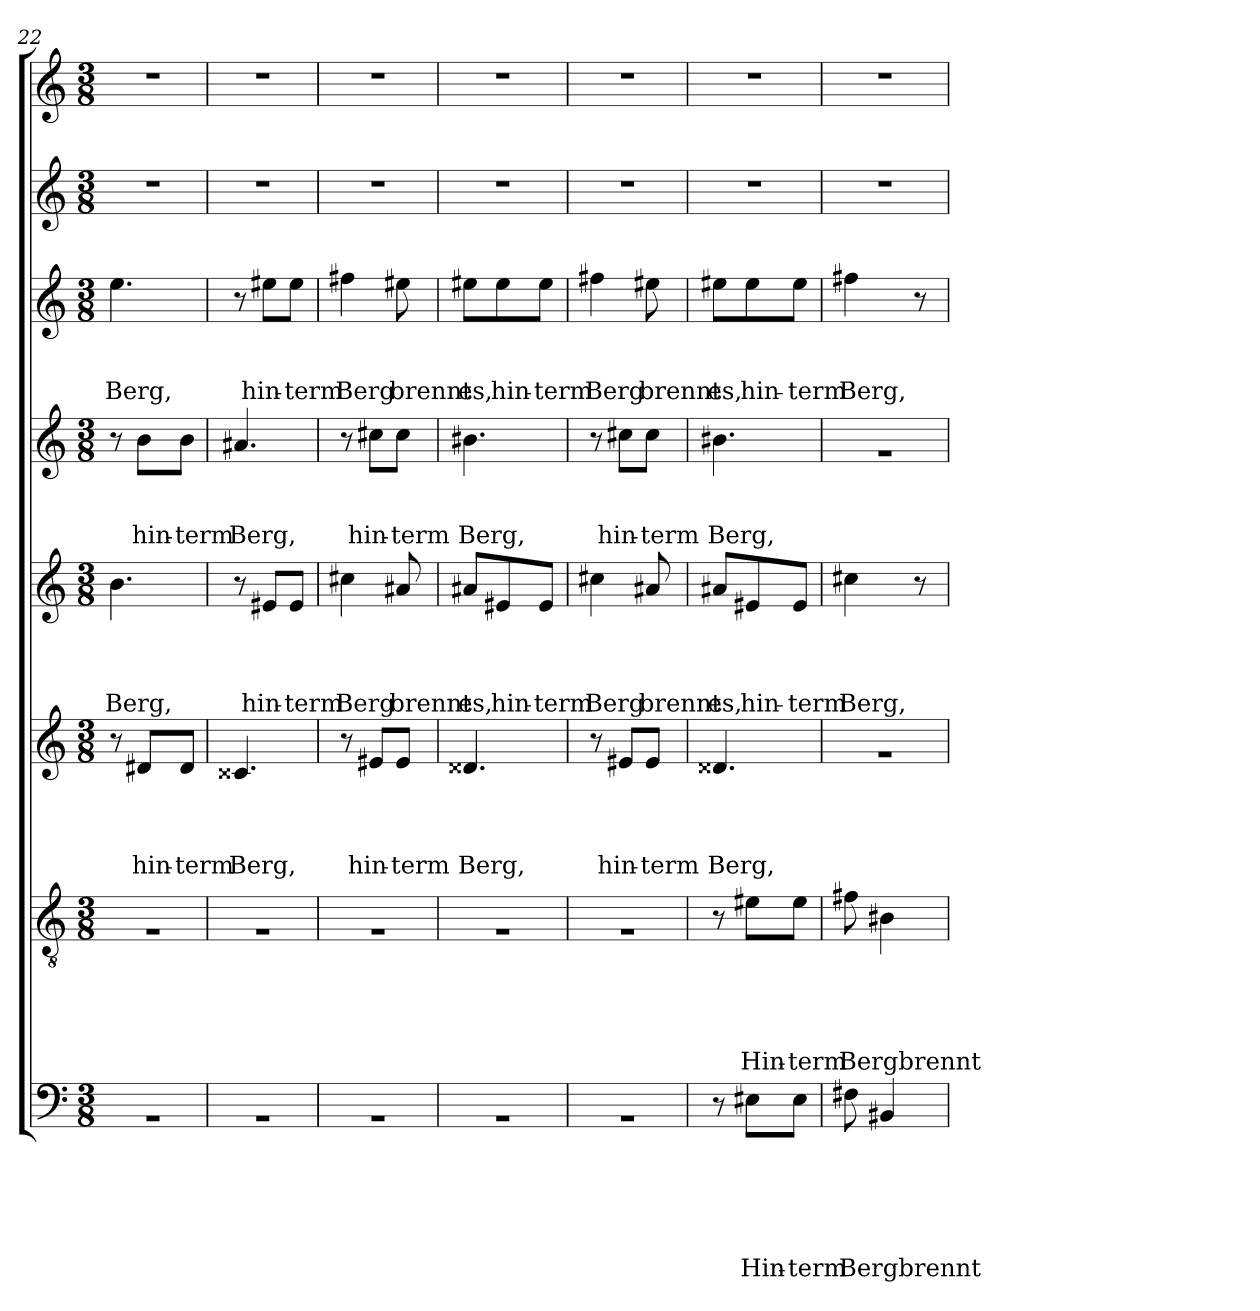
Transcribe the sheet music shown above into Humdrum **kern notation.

**kern	**text	**text	**text	**text	**text	**text	**kern	**text	**text	**text	**text	**text	**kern	**text	**text	**text	**text	**kern	**text	**text	**text	**text	**kern	**text	**text	**text	**kern	**text	**text	**text	**kern	**kern
*part8	*part8	*part8	*part8	*part8	*part8	*part8	*part7	*part7	*part7	*part7	*part7	*part7	*part6	*part6	*part6	*part6	*part6	*part5	*part5	*part5	*part5	*part5	*part4	*part4	*part4	*part4	*part3	*part3	*part3	*part3	*part2	*part1
*staff8	*staff8	*staff8	*staff8	*staff8	*staff8	*staff8	*staff7	*staff7	*staff7	*staff7	*staff7	*staff7	*staff6	*staff6	*staff6	*staff6	*staff6	*staff5	*staff5	*staff5	*staff5	*staff5	*staff4	*staff4	*staff4	*staff4	*staff3	*staff3	*staff3	*staff3	*staff2	*staff1
*clefF4	*	*	*	*	*	*	*clefGv2	*	*	*	*	*	*clefG2	*	*	*	*	*clefG2	*	*	*	*	*clefG2	*	*	*	*clefG2	*	*	*	*clefG2	*clefG2
*k[]	*	*	*	*	*	*	*k[]	*	*	*	*	*	*k[]	*	*	*	*	*k[]	*	*	*	*	*k[]	*	*	*	*k[]	*	*	*	*k[]	*k[]
*C:	*	*	*	*	*	*	*C:	*	*	*	*	*	*C:	*	*	*	*	*C:	*	*	*	*	*C:	*	*	*	*C:	*	*	*	*C:	*C:
*M3/8	*	*	*	*	*	*	*M3/8	*	*	*	*	*	*M3/8	*	*	*	*	*M3/8	*	*	*	*	*M3/8	*	*	*	*M3/8	*	*	*	*M3/8	*M3/8
=22	=22	=22	=22	=22	=22	=22	=22	=22	=22	=22	=22	=22	=22	=22	=22	=22	=22	=22	=22	=22	=22	=22	=22	=22	=22	=22	=22	=22	=22	=22	=22	=22
!LO:N:vis=1	!	!	!	!	!	!	!LO:N:vis=1	!	!	!	!	!	!	!	!	!	!	!	!	!	!	!LO:LY:b	!	!	!	!	!	!	!	!LO:LY:b	!	!
4.rC	.	.	.	.	.	.	4.rA	.	.	.	.	.	8r	.	.	.	.	4.b\	.	.	.	Berg,	8r	.	.	.	4.ee\	.	.	Berg,	4.r	4.r
!	!	!	!	!	!	!	!	!	!	!	!	!	!	!	!	!	!LO:LY:b	!	!	!	!	!	!	!	!	!LO:LY:b	!	!	!	!	!	!
.	.	.	.	.	.	.	.	.	.	.	.	.	8d#X/L	.	.	.	hin-	.	.	.	.	.	8b\L	.	.	hin-	.	.	.	.	.	.
!	!	!	!	!	!	!	!	!	!	!	!	!	!	!	!	!	!LO:LY:b	!	!	!	!	!	!	!	!	!LO:LY:b	!	!	!	!	!	!
.	.	.	.	.	.	.	.	.	.	.	.	.	8d#/J	.	.	.	-term	.	.	.	.	.	8b\J	.	.	-term	.	.	.	.	.	.
=23	=23	=23	=23	=23	=23	=23	=23	=23	=23	=23	=23	=23	=23	=23	=23	=23	=23	=23	=23	=23	=23	=23	=23	=23	=23	=23	=23	=23	=23	=23	=23	=23
!LO:N:vis=1	!	!	!	!	!	!	!LO:N:vis=1	!	!	!	!	!	!	!	!	!	!LO:LY:b	!	!	!	!	!	!	!	!	!LO:LY:b	!	!	!	!	!	!
4.rC	.	.	.	.	.	.	4.rA	.	.	.	.	.	4.c##X/	.	.	.	Berg,	8r	.	.	.	.	4.a#X/	.	.	Berg,	8r	.	.	.	4.r	4.r
!	!	!	!	!	!	!	!	!	!	!	!	!	!	!	!	!	!	!	!	!	!	!LO:LY:b	!	!	!	!	!	!	!	!LO:LY:b	!	!
.	.	.	.	.	.	.	.	.	.	.	.	.	.	.	.	.	.	8e#X/L	.	.	.	hin-	.	.	.	.	8ee#X\L	.	.	hin-	.	.
!	!	!	!	!	!	!	!	!	!	!	!	!	!	!	!	!	!	!	!	!	!	!LO:LY:b	!	!	!	!	!	!	!	!LO:LY:b	!	!
.	.	.	.	.	.	.	.	.	.	.	.	.	.	.	.	.	.	8e#/J	.	.	.	-term	.	.	.	.	8ee#\J	.	.	-term	.	.
=24	=24	=24	=24	=24	=24	=24	=24	=24	=24	=24	=24	=24	=24	=24	=24	=24	=24	=24	=24	=24	=24	=24	=24	=24	=24	=24	=24	=24	=24	=24	=24	=24
!LO:N:vis=1	!	!	!	!	!	!	!LO:N:vis=1	!	!	!	!	!	!	!	!	!	!	!	!	!	!	!LO:LY:b	!	!	!	!	!	!	!	!LO:LY:b	!	!
4.rC	.	.	.	.	.	.	4.rA	.	.	.	.	.	8r	.	.	.	.	4cc#X\	.	.	.	Berg	8r	.	.	.	4ff#X\	.	.	Berg	4.r	4.r
!	!	!	!	!	!	!	!	!	!	!	!	!	!	!	!	!	!LO:LY:b	!	!	!	!	!	!	!	!	!LO:LY:b	!	!	!	!	!	!
.	.	.	.	.	.	.	.	.	.	.	.	.	8e#X/L	.	.	.	hin-	.	.	.	.	.	8cc#X\L	.	.	hin-	.	.	.	.	.	.
!	!	!	!	!	!	!	!	!	!	!	!	!	!	!	!	!	!LO:LY:b	!	!	!	!	!LO:LY:b	!	!	!	!LO:LY:b	!	!	!	!LO:LY:b	!	!
.	.	.	.	.	.	.	.	.	.	.	.	.	8e#/J	.	.	.	-term	8a#X/	.	.	.	brennt	8cc#\J	.	.	-term	8ee#X\	.	.	brennt	.	.
=25	=25	=25	=25	=25	=25	=25	=25	=25	=25	=25	=25	=25	=25	=25	=25	=25	=25	=25	=25	=25	=25	=25	=25	=25	=25	=25	=25	=25	=25	=25	=25	=25
!LO:N:vis=1	!	!	!	!	!	!	!LO:N:vis=1	!	!	!	!	!	!	!	!	!	!LO:LY:b	!	!	!	!	!LO:LY:b	!	!	!	!LO:LY:b	!	!	!	!LO:LY:b	!	!
4.rC	.	.	.	.	.	.	4.rA	.	.	.	.	.	4.d##X/	.	.	.	Berg,	8a#X/L	.	.	.	es,	4.b#X\	.	.	Berg,	8ee#X\L	.	.	es,	4.r	4.r
!	!	!	!	!	!	!	!	!	!	!	!	!	!	!	!	!	!	!	!	!	!	!LO:LY:b	!	!	!	!	!	!	!	!LO:LY:b	!	!
.	.	.	.	.	.	.	.	.	.	.	.	.	.	.	.	.	.	8e#X/	.	.	.	hin-	.	.	.	.	8ee#\	.	.	hin-	.	.
!	!	!	!	!	!	!	!	!	!	!	!	!	!	!	!	!	!	!	!	!	!	!LO:LY:b	!	!	!	!	!	!	!	!LO:LY:b	!	!
.	.	.	.	.	.	.	.	.	.	.	.	.	.	.	.	.	.	8e#/J	.	.	.	-term	.	.	.	.	8ee#\J	.	.	-term	.	.
=26	=26	=26	=26	=26	=26	=26	=26	=26	=26	=26	=26	=26	=26	=26	=26	=26	=26	=26	=26	=26	=26	=26	=26	=26	=26	=26	=26	=26	=26	=26	=26	=26
!LO:N:vis=1	!	!	!	!	!	!	!LO:N:vis=1	!	!	!	!	!	!	!	!	!	!	!	!	!	!	!LO:LY:b	!	!	!	!	!	!	!	!LO:LY:b	!	!
4.rC	.	.	.	.	.	.	4.rA	.	.	.	.	.	8r	.	.	.	.	4cc#X\	.	.	.	Berg	8r	.	.	.	4ff#X\	.	.	Berg	4.r	4.r
!	!	!	!	!	!	!	!	!	!	!	!	!	!	!	!	!	!LO:LY:b	!	!	!	!	!	!	!	!	!LO:LY:b	!	!	!	!	!	!
.	.	.	.	.	.	.	.	.	.	.	.	.	8e#X/L	.	.	.	hin-	.	.	.	.	.	8cc#X\L	.	.	hin-	.	.	.	.	.	.
!	!	!	!	!	!	!	!	!	!	!	!	!	!	!	!	!	!LO:LY:b	!	!	!	!	!LO:LY:b	!	!	!	!LO:LY:b	!	!	!	!LO:LY:b	!	!
.	.	.	.	.	.	.	.	.	.	.	.	.	8e#/J	.	.	.	-term	8a#X/	.	.	.	brennt	8cc#\J	.	.	-term	8ee#X\	.	.	brennt	.	.
!!LO:PB:g=z
=27	=27	=27	=27	=27	=27	=27	=27	=27	=27	=27	=27	=27	=27	=27	=27	=27	=27	=27	=27	=27	=27	=27	=27	=27	=27	=27	=27	=27	=27	=27	=27	=27
!	!	!	!	!	!	!	!	!	!	!	!	!	!	!	!	!	!LO:LY:b	!	!	!	!	!LO:LY:b	!	!	!	!LO:LY:b	!	!	!	!LO:LY:b	!	!
8r	.	.	.	.	.	.	8r	.	.	.	.	.	4.d##X/	.	.	.	Berg,	8a#X/L	.	.	.	es,	4.b#X\	.	.	Berg,	8ee#X\L	.	.	es,	4.r	4.r
!	!	!	!	!	!	!LO:LY:b	!	!	!	!	!	!LO:LY:b	!	!	!	!	!	!	!	!	!	!LO:LY:b	!	!	!	!	!	!	!	!LO:LY:b	!	!
8E#X\L	.	.	.	.	.	Hin-	8e#X\L	.	.	.	.	Hin-	.	.	.	.	.	8e#X/	.	.	.	hin-	.	.	.	.	8ee#\	.	.	hin-	.	.
!	!	!	!	!	!	!LO:LY:b	!	!	!	!	!	!LO:LY:b	!	!	!	!	!	!	!	!	!	!LO:LY:b	!	!	!	!	!	!	!	!LO:LY:b	!	!
8E#\J	.	.	.	.	.	-term	8e#\J	.	.	.	.	-term	.	.	.	.	.	8e#/J	.	.	.	-term	.	.	.	.	8ee#\J	.	.	-term	.	.
=28	=28	=28	=28	=28	=28	=28	=28	=28	=28	=28	=28	=28	=28	=28	=28	=28	=28	=28	=28	=28	=28	=28	=28	=28	=28	=28	=28	=28	=28	=28	=28	=28
!	!	!	!	!	!	!LO:LY:b	!	!	!	!	!	!LO:LY:b	!LO:N:vis=1	!	!	!	!	!	!	!	!	!LO:LY:b	!LO:N:vis=1	!	!	!	!	!	!	!LO:LY:b	!	!
8F#X\	.	.	.	.	.	Bergbrennt	8f#X\	.	.	.	.	Bergbrennt	4.ra	.	.	.	.	4cc#X\	.	.	.	Berg,	4.ra	.	.	.	4ff#X\	.	.	Berg,	4.r	4.r
4BB#X/	.	.	.	.	.	.	4B#X\	.	.	.	.	.	.	.	.	.	.	.	.	.	.	.	.	.	.	.	.	.	.	.	.	.
.	.	.	.	.	.	.	.	.	.	.	.	.	.	.	.	.	.	8r	.	.	.	.	.	.	.	.	8r	.	.	.	.	.
=	=	=	=	=	=	=	=	=	=	=	=	=	=	=	=	=	=	=	=	=	=	=	=	=	=	=	=	=	=	=	=	=
*-	*-	*-	*-	*-	*-	*-	*-	*-	*-	*-	*-	*-	*-	*-	*-	*-	*-	*-	*-	*-	*-	*-	*-	*-	*-	*-	*-	*-	*-	*-	*-	*-
